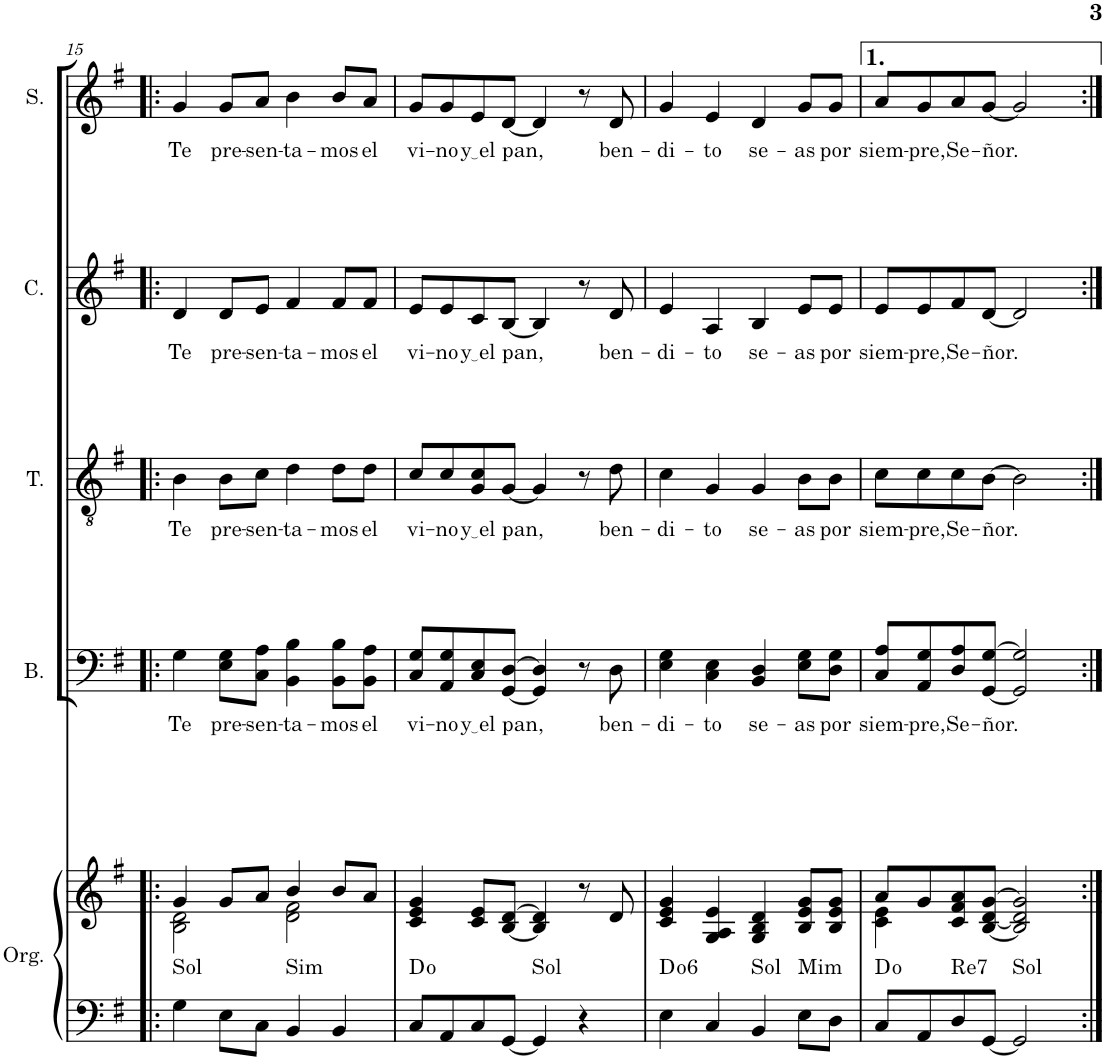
**kern	**kern	**harte	**kern	**text	**kern	**text	**kern	**text	**kern	**text
*part5	*part5	*part5	*part4	*part4	*part3	*part3	*part2	*part2	*part1	*part1
*staff6	*staff5	*	*staff4	*staff4	*staff3	*staff3	*staff2	*staff2	*staff1	*staff1
*I"Órgano	*	*	*I"Bajo	*	*I"Tenor	*	*I"Contralto	*	*I"Soprano	*
*	*	*	*I'B.	*	*I'T.	*	*I'C.	*	*I'S.	*
!!LO:PB:g=z
*clefF4	*clefG2	*	*clefF4	*	*clefGv2	*	*clefG2	*	*clefG2	*
*k[f#]	*k[f#]	*	*k[f#]	*	*k[f#]	*	*k[f#]	*	*k[f#]	*
*M4/4	*M4/4	*	*M4/4	*	*M4/4	*	*M4/4	*	*M4/4	*
*met(c)	*met(c)	*	*met(c)	*	*met(c)	*	*met(c)	*	*met(c)	*
=15!|:	=15!|:	=15!|:	=15!|:	=15!|:	=15!|:	=15!|:	=15!|:	=15!|:	=15!|:	=15!|:
*	*^	*	*	*	*	*	*	*	*	*
!	!	!	!LO:H:kt=Sol	!	!LO:LY:b	!	!LO:LY:b	!	!LO:LY:b	!	!LO:LY:b
4G\	4g/	2B\ 2d\	N	4G\	Te	4B\	Te	4d/	Te	4g/	Te
!	!	!	!	!	!LO:LY:b	!	!LO:LY:b	!	!LO:LY:b	!	!LO:LY:b
8E\L	8g/L	.	.	8E\ 8G\L	pre-	8B\L	pre-	8d/L	pre-	8g/L	pre-
!	!	!	!	!	!LO:LY:b	!	!LO:LY:b	!	!LO:LY:b	!	!LO:LY:b
8C\J	8a/J	.	.	8C\ 8A\J	-sen-	8c\J	-sen-	8e/J	-sen-	8a/J	-sen-
!	!	!	!LO:H:kt=Sim	!	!LO:LY:b	!	!LO:LY:b	!	!LO:LY:b	!	!LO:LY:b
4BB/	4b/	2d\ 2f#\	N	4BB\ 4B\	-ta-	4d\	-ta-	4f#/	-ta-	4b\	-ta-
!	!	!	!	!	!LO:LY:b	!	!LO:LY:b	!	!LO:LY:b	!	!LO:LY:b
4BB/	8b/L	.	.	8BB\ 8B\L	-mos	8d\L	-mos	8f#/L	-mos	8b/L	-mos
!	!	!	!	!	!LO:LY:b	!	!LO:LY:b	!	!LO:LY:b	!	!LO:LY:b
.	8a/J	.	.	8BB\ 8A\J	el	8d\J	el	8f#/J	el	8a/J	el
*	*v	*v	*	*	*	*	*	*	*	*	*
=16	=16	=16	=16	=16	=16	=16	=16	=16	=16	=16
!	!	!	!	!LO:LY:b	!	!LO:LY:b	!	!LO:LY:b	!	!LO:LY:b
8C/L	4c/ 4e/ 4g/	D:dim	8C/ 8G/L	vi-	8c/L	vi-	8e/L	vi-	8g/L	vi-
!	!	!	!	!LO:LY:b	!	!LO:LY:b	!	!LO:LY:b	!	!LO:LY:b
8AAn/	.	.	8AA/ 8G/	-no	8c/	-no	8e/	-no	8g/	-no
!	!	!	!	!LO:LY:b	!	!LO:LY:b	!	!LO:LY:b	!	!LO:LY:b
8C/	8c/ 8e/L	.	8C/ 8E/	y el	8G/ 8c/	y el	8c/	y el	8e/	y el
!	!	!	!	!LO:LY:b	!	!LO:LY:b	!	!LO:LY:b	!	!LO:LY:b
[8GG/J	[8B/ [8d/J	.	[8GG/ [8D/J	pan,	[8G/J	pan,	[8B/J	pan,	[8d/J	pan,
!	!	!LO:H:kt=Sol	!	!	!	!	!	!	!	!
4GG/]	4B/] 4d/]	N	4GG/] 4D/]	.	4G/]	.	4B/]	.	4d/]	.
4r	8r	.	8r	.	8r	.	8r	.	8r	.
!	!	!	!	!LO:LY:b	!	!LO:LY:b	!	!LO:LY:b	!	!LO:LY:b
.	8d/	.	8D\	ben-	8d\	ben-	8d/	ben-	8d/	ben-
=17	=17	=17	=17	=17	=17	=17	=17	=17	=17	=17
!	!	!LO:H:kt=6	!	!LO:LY:b	!	!LO:LY:b	!	!LO:LY:b	!	!LO:LY:b
4E\	4c/ 4e/ 4g/	D:dim(6)	4E\ 4G\	-di-	4c\	-di-	4e/	-di-	4g/	-di-
!	!	!	!	!LO:LY:b	!	!LO:LY:b	!	!LO:LY:b	!	!LO:LY:b
4C/	4G/ 4A/ 4e/	.	4C\ 4E\	-to	4G/	-to	4A/	-to	4e/	-to
!	!	!LO:H:kt=Sol	!	!LO:LY:b	!	!LO:LY:b	!	!LO:LY:b	!	!LO:LY:b
4BB/	4G/ 4B/ 4d/	N	4BB/ 4D/	se-	4G/	se-	4B/	se-	4d/	se-
!	!	!LO:H:kt=Mim	!	!LO:LY:b	!	!LO:LY:b	!	!LO:LY:b	!	!LO:LY:b
8E\L	8B/ 8e/ 8g/L	N	8E\ 8G\L	-as	8B\L	-as	8e/L	-as	8g/L	-as
!	!	!	!	!LO:LY:b	!	!LO:LY:b	!	!LO:LY:b	!	!LO:LY:b
8D\J	8B/ 8e/ 8g/J	.	8D\ 8G\J	por	8B\J	por	8e/J	por	8g/J	por
=18	=18	=18	=18	=18	=18	=18	=18	=18	=18	=18
*	*^	*	*	*	*	*	*	*	*	*
!	!	!	!	!	!LO:LY:b	!	!LO:LY:b	!	!LO:LY:b	!	!LO:LY:b
8C/L	8a/L	4c\ 4e\	D:dim	8C/ 8A/L	siem-	8c\L	siem-	8e/L	siem-	8a/L	siem-
!	!	!	!	!	!LO:LY:b	!	!LO:LY:b	!	!LO:LY:b	!	!LO:LY:b
8AAn/	8g/	.	.	8AA/ 8G/	-pre,	8c\	-pre,	8e/	-pre,	8g/	-pre,
!	!	!	!LO:H:kt=Re7	!	!LO:LY:b	!	!LO:LY:b	!	!LO:LY:b	!	!LO:LY:b
8D/	8c/ 8f#/ 8a/	2.ryy	N	8D/ 8A/	Se-	8c\	Se-	8f#/	Se-	8a/	Se-
!	!	!	!	!	!LO:LY:b	!	!LO:LY:b	!	!LO:LY:b	!	!LO:LY:b
[8GG/J	[8B/ [8d/ [8g/J	.	.	[8GG/ [8G/J	-ñor.	[8B\J	-ñor.	[8d/J	-ñor.	[8g/J	-ñor.
!	!	!	!LO:H:kt=Sol	!	!	!	!	!	!	!	!
2GG/]	2B/] 2d/] 2g/]	.	N	2GG/] 2G/]	.	2B\]	.	2d/]	.	2g/]	.
*	*v	*v	*	*	*	*	*	*	*	*	*
=:|!	=:|!	=:|!	=:|!	=:|!	=:|!	=:|!	=:|!	=:|!	=:|!	=:|!
*-	*-	*-	*-	*-	*-	*-	*-	*-	*-	*-
